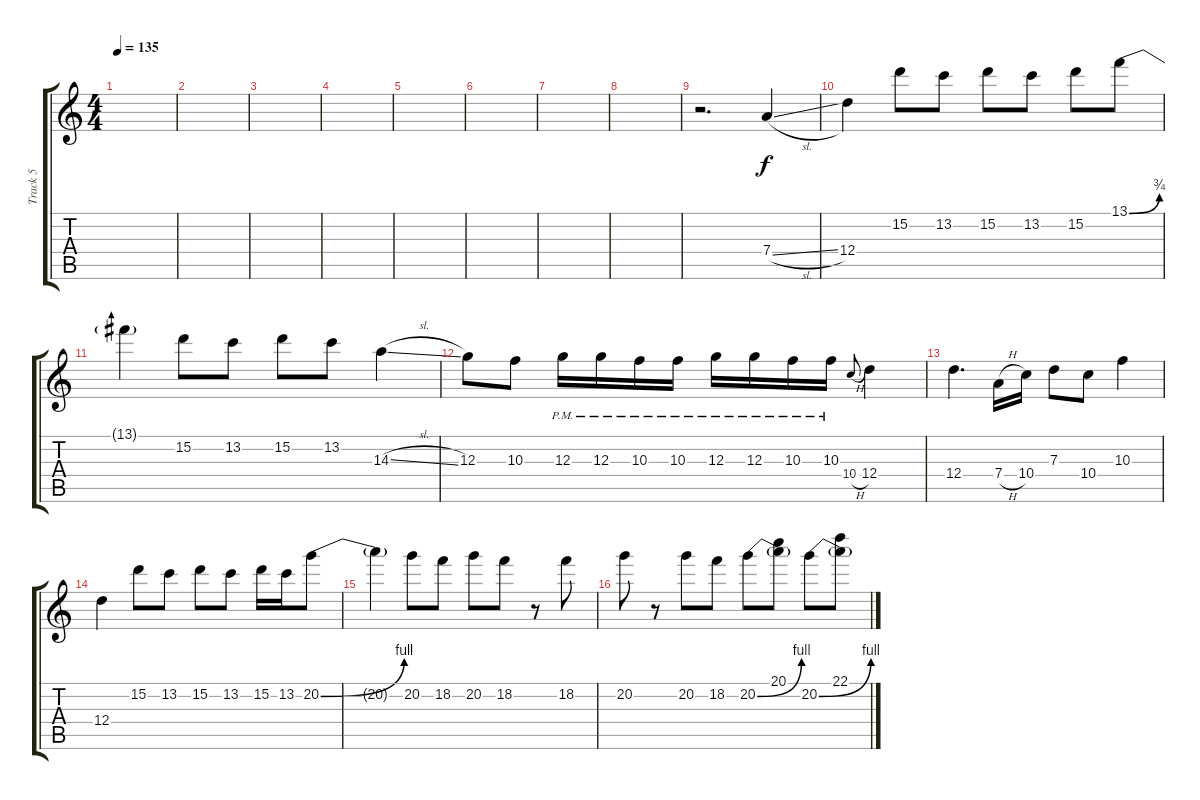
\track ("Track 5" "Track 5") {instrument distortionguitar}
\staff {score tabs}
\tuning (E4 B3 G3 D3 A2 E2) {hide}
\ts (4 4)
\tempo 135
\clef g2
\ks c
|
|
|
|
|
|
|
|
r.2{d} 7.4{sl}.4 |
12.4.4 15.2.8 13.2.8 15.2.8 13.2.8 15.2.8 13.1{be (bend 0 0 60 3)}.8 |
13.1{t}.4 15.2.8 13.2.8 15.2.8 13.2.8 14.3{sl}.4 |
12.3.8 10.3.8 12.3{pm}.16 12.3{pm}.16 10.3{pm}.16 10.3{pm}.16 12.3{pm}.16 12.3{pm}.16 10.3{pm}.16 10.3{pm}.16 10.4{h}.8{gr onbeat} 12.4.4 |
12.4.4{d} 7.4{h}.16 10.4.16 7.3.8 10.4.8 10.3.4 |
12.4.4 15.2.8 13.2.8 15.2.8 13.2.8 15.2.16 13.2.16 20.2{be (bend 0 0 60 4)}.8 |
20.2{t}.4 20.2.8 18.2.8 20.2.8 18.2.8 r.8 18.2.8 |
20.2.8 r.8 20.2.8 18.2.8 20.2{be (bend 0 0 60 4)}.8 (20.1 20.2{t}).8 20.2{be (bend 0 0 60 4)}.8 (22.1 20.2{t}).8
